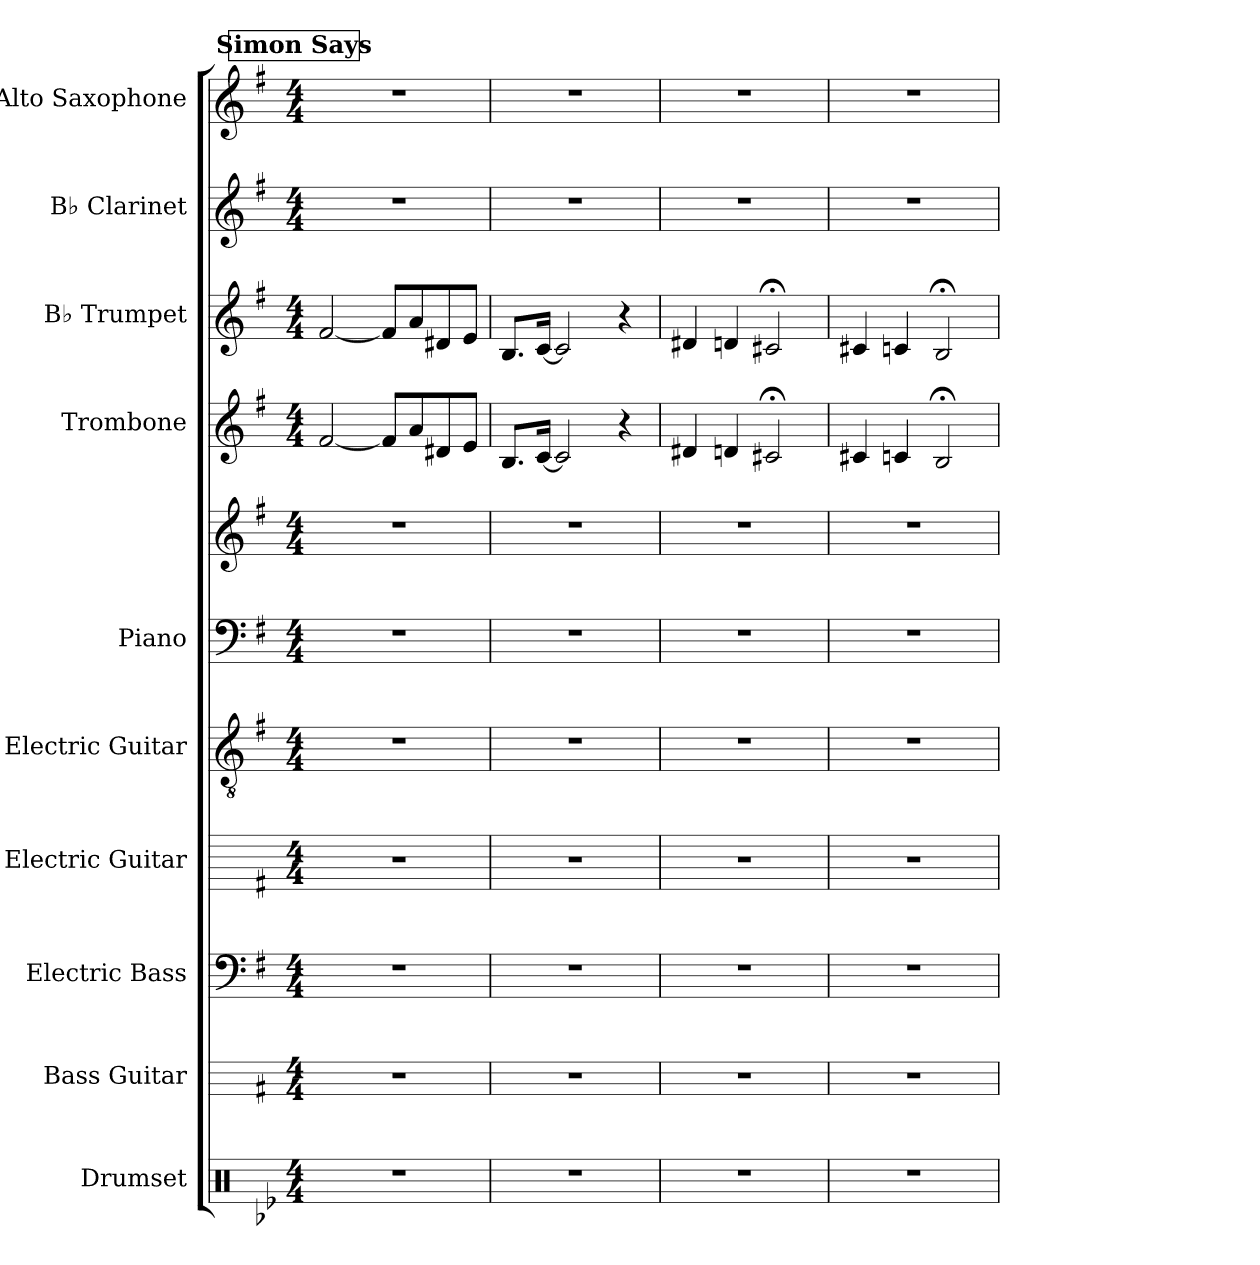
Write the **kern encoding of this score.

**kern	**kern	**kern	**kern	**kern	**kern	**kern	**kern	**kern	**kern	**kern
*part10	*part9	*part8	*part7	*part6	*part5	*part5	*part4	*part3	*part2	*part1
*staff11	*staff10	*staff9	*staff8	*staff7	*staff6	*staff5	*staff4	*staff3	*staff2	*staff1
*I"Drumset	*I"Bass Guitar	*I"Electric Bass	*I"Electric Guitar	*I"Electric Guitar	*I"Piano	*	*I"Trombone	*I"B♭ Trumpet	*I"B♭ Clarinet	*I"Alto Saxophone
*I'Drs.	*I'B. Guit.	*I'El. B.	*I'El. Guit.	*I'El. Guit.	*I'Pno.	*	*I'Tbn.	*I'B♭ Tpt.	*I'B♭ Cl.	*I'A. Sax.
*	*stria4	*	*stria6	*	*	*	*	*	*	*
*clefX	*	*clefF4	*	*clefGv2	*clefF4	*clefG2	*clefG2	*clefG2	*clefG2	*clefG2
*	*ITrd7c12	*ITrd7c12	*	*	*	*	*ITrd1c2	*ITrd1c2	*ITrd1c2	*ITrd5c9
*k[b-e-]	*k[f#]	*k[f#]	*k[f#]	*k[f#]	*k[f#]	*k[f#]	*k[b-]	*k[b-]	*k[b-]	*k[b-e-]
*M4/4	*M4/4	*M4/4	*M4/4	*M4/4	*M4/4	*M4/4	*M4/4	*M4/4	*M4/4	*M4/4
*MM100	*MM100	*MM100	*MM100	*MM100	*MM100	*MM100	*MM100	*MM100	*MM100	*MM100
!!LO:REH:place=s1:a:B:fs=14:t=Simon Says
=1	=1	=1	=1	=1	=1	=1	=1	=1	=1	=1
1r	1r	1r	1r	1r	1r	1r	[2e/	[2e/	1r	1r
.	.	.	.	.	.	.	8e/L]	8e/L]	.	.
.	.	.	.	.	.	.	8g/	8g/	.	.
.	.	.	.	.	.	.	8c#X/	8c#X/	.	.
.	.	.	.	.	.	.	8d/J	8d/J	.	.
=2	=2	=2	=2	=2	=2	=2	=2	=2	=2	=2
1r	1r	1r	1r	1r	1r	1r	8.A/L	8.A/L	1r	1r
.	.	.	.	.	.	.	[16B-/Jk	[16B-/Jk	.	.
.	.	.	.	.	.	.	2B-/]	2B-/]	.	.
.	.	.	.	.	.	.	4r	4r	.	.
=3	=3	=3	=3	=3	=3	=3	=3	=3	=3	=3
1r	1r	1r	1r	1r	1r	1r	4c#X/	4c#X/	1r	1r
.	.	.	.	.	.	.	4cn/	4cn/	.	.
.	.	.	.	.	.	.	2Bn;</	2Bn;</	.	.
=4	=4	=4	=4	=4	=4	=4	=4	=4	=4	=4
1r	1r	1r	1r	1r	1r	1r	4Bn/	4Bn/	1r	1r
.	.	.	.	.	.	.	4B-X/	4B-X/	.	.
.	.	.	.	.	.	.	2A;</	2A;</	.	.
=	=	=	=	=	=	=	=	=	=	=
*-	*-	*-	*-	*-	*-	*-	*-	*-	*-	*-
